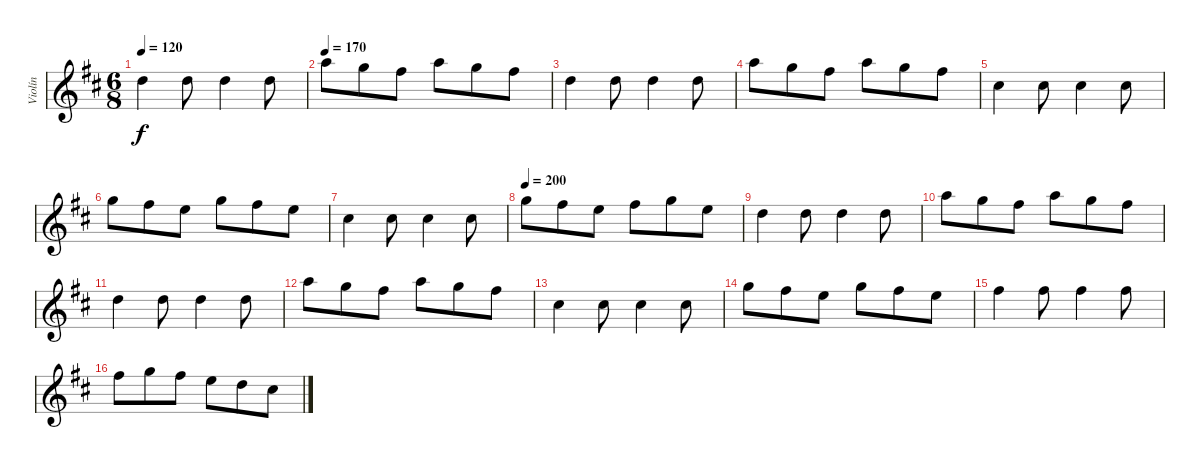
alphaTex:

\track ("Violín" "Violín") {instrument violin}
\staff {score}
\tuning (E5 A4 D4 G3) {hide}
\ts (6 8)
\tempo 120
\clef g2
\ks bminor
5.2.4{dy f} 5.2.8 5.2.4 5.2.8 |
\tempo 170
5.1.8 3.1.8 2.1.8 5.1.8 3.1.8 2.1.8 |
5.2.4 5.2.8 5.2.4 5.2.8 |
5.1.8 3.1.8 2.1.8 5.1.8 3.1.8 2.1.8 |
4.2.4 4.2.8 4.2.4 4.2.8 |
3.1.8 2.1.8 0.1.8 3.1.8 2.1.8 0.1.8 |
4.2.4 4.2.8 4.2.4 4.2.8 |
\tempo 200
3.1.8 2.1.8 0.1.8 2.1.8 3.1.8 0.1.8 |
5.2.4 5.2.8 5.2.4 5.2.8 |
5.1.8 3.1.8 2.1.8 5.1.8 3.1.8 2.1.8 |
5.2.4 5.2.8 5.2.4 5.2.8 |
5.1.8 3.1.8 2.1.8 5.1.8 3.1.8 2.1.8 |
4.2.4 4.2.8 4.2.4 4.2.8 |
3.1.8 2.1.8 0.1.8 3.1.8 2.1.8 0.1.8 |
2.1.4 2.1.8 2.1.4 2.1.8 |
2.1.8 3.1.8 2.1.8 0.1.8 5.2.8 4.2.8
